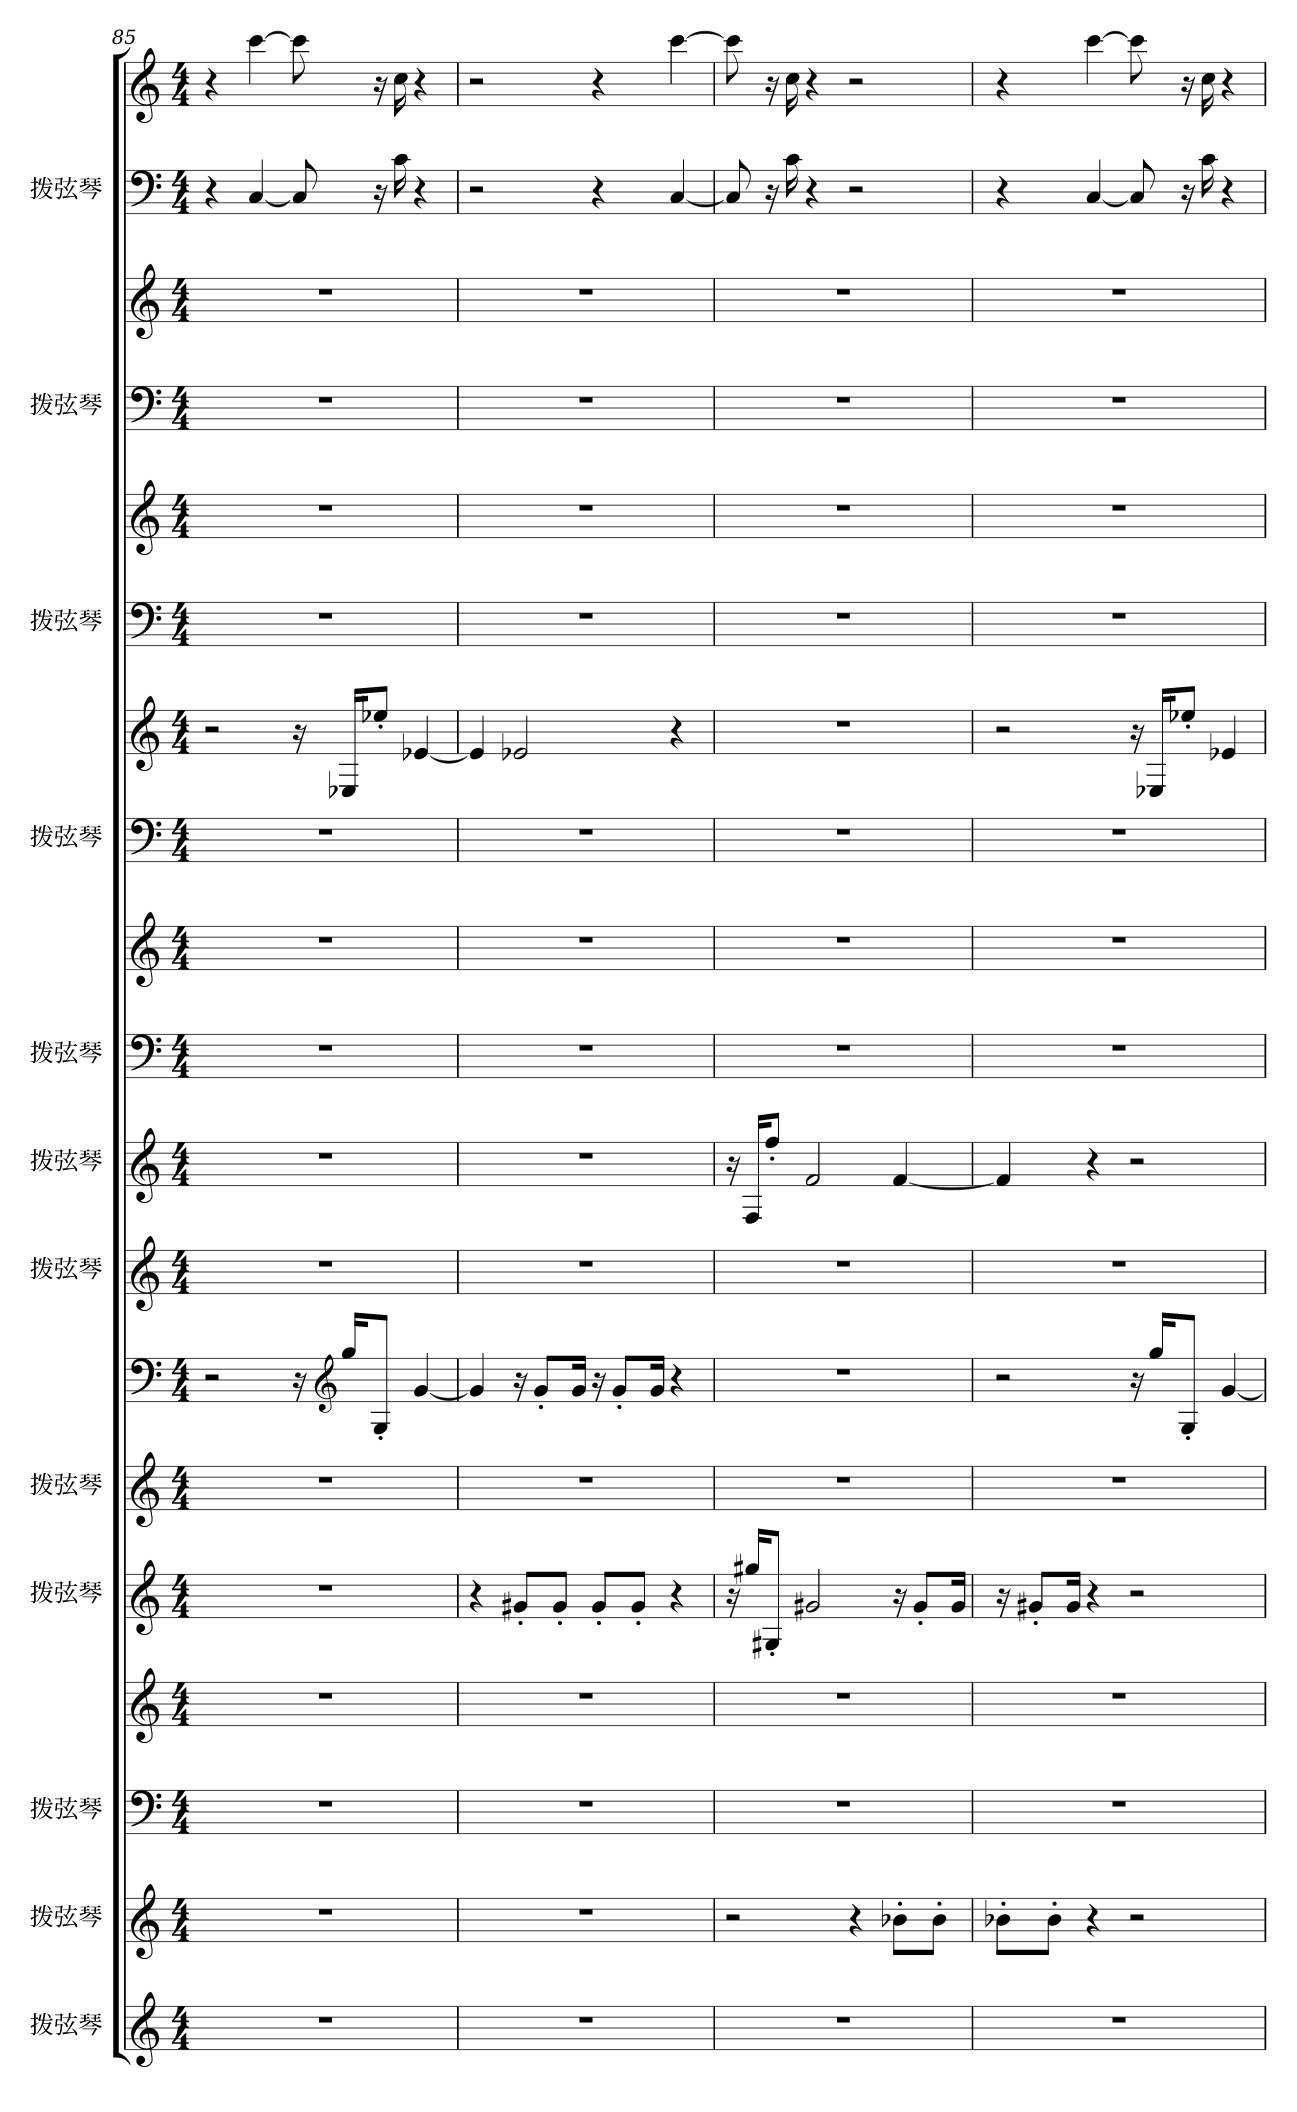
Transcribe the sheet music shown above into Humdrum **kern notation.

**kern	**kern	**kern	**kern	**kern	**kern	**kern	**kern	**kern	**kern	**kern	**kern	**kern	**kern	**kern	**kern	**kern	**kern	**kern
*part12	*part11	*part10	*part10	*part9	*part8	*part8	*part7	*part6	*part5	*part5	*part4	*part4	*part3	*part3	*part2	*part2	*part1	*part1
*staff19	*staff18	*staff17	*staff16	*staff15	*staff14	*staff13	*staff12	*staff11	*staff10	*staff9	*staff8	*staff7	*staff6	*staff5	*staff4	*staff3	*staff2	*staff1
*I"拨弦琴	*I"拨弦琴	*I"拨弦琴	*	*I"拨弦琴	*I"拨弦琴	*	*I"拨弦琴	*I"拨弦琴	*I"拨弦琴	*	*I"拨弦琴	*	*I"拨弦琴	*	*I"拨弦琴	*	*I"拨弦琴	*
*clefG2	*clefG2	*clefF4	*clefG2	*clefG2	*clefG2	*clefF4	*clefG2	*clefG2	*clefF4	*clefG2	*clefF4	*clefG2	*clefF4	*clefG2	*clefF4	*clefG2	*clefF4	*clefG2
*k[]	*k[]	*k[]	*k[]	*k[]	*k[]	*k[]	*k[]	*k[]	*k[]	*k[]	*k[]	*k[]	*k[]	*k[]	*k[]	*k[]	*k[]	*k[]
*M4/4	*M4/4	*M4/4	*M4/4	*M4/4	*M4/4	*M4/4	*M4/4	*M4/4	*M4/4	*M4/4	*M4/4	*M4/4	*M4/4	*M4/4	*M4/4	*M4/4	*M4/4	*M4/4
=85	=85	=85	=85	=85	=85	=85	=85	=85	=85	=85	=85	=85	=85	=85	=85	=85	=85	=85
1r	1r	1r	1r	1r	1r	2r	1r	1r	1r	1r	1r	2r	1r	1r	1r	1r	4r	4r
.	.	.	.	.	.	.	.	.	.	.	.	.	.	.	.	.	[4C/	[4ccc\
.	.	.	.	.	.	16r	.	.	.	.	.	16r	.	.	.	.	8C/]	8ccc\]
*	*	*	*	*	*	*clefG2	*	*	*	*	*	*	*	*	*	*	*	*
.	.	.	.	.	.	16gg/KL	.	.	.	.	.	16E-X/KL	.	.	.	.	.	.
.	.	.	.	.	.	8G'/J	.	.	.	.	.	8ee-X'/J	.	.	.	.	16r	16r
.	.	.	.	.	.	.	.	.	.	.	.	.	.	.	.	.	16c\	16cc\
.	.	.	.	.	.	[4g/	.	.	.	.	.	[4e-X/	.	.	.	.	4r	4r
=86	=86	=86	=86	=86	=86	=86	=86	=86	=86	=86	=86	=86	=86	=86	=86	=86	=86	=86
1r	1r	1r	1r	4r	1r	4g/]	1r	1r	1r	1r	1r	4e-/]	1r	1r	1r	1r	2r	2r
.	.	.	.	8g#X'/L	.	16r	.	.	.	.	.	2e-X/	.	.	.	.	.	.
.	.	.	.	.	.	8g'/L	.	.	.	.	.	.	.	.	.	.	.	.
.	.	.	.	8g#'/J	.	.	.	.	.	.	.	.	.	.	.	.	.	.
.	.	.	.	.	.	16g/Jk	.	.	.	.	.	.	.	.	.	.	.	.
.	.	.	.	8g#'/L	.	16r	.	.	.	.	.	.	.	.	.	.	4r	4r
.	.	.	.	.	.	8g'/L	.	.	.	.	.	.	.	.	.	.	.	.
.	.	.	.	8g#'/J	.	.	.	.	.	.	.	.	.	.	.	.	.	.
.	.	.	.	.	.	16g/Jk	.	.	.	.	.	.	.	.	.	.	.	.
.	.	.	.	4r	.	4r	.	.	.	.	.	4r	.	.	.	.	[4C/	[4ccc\
!!LO:PB:g=z
=87	=87	=87	=87	=87	=87	=87	=87	=87	=87	=87	=87	=87	=87	=87	=87	=87	=87	=87
1r	2r	1r	1r	16r	1r	1r	1r	16r	1r	1r	1r	1r	1r	1r	1r	1r	8C/]	8ccc\]
.	.	.	.	16gg#X/KL	.	.	.	16F/KL	.	.	.	.	.	.	.	.	.	.
.	.	.	.	8G#X'/J	.	.	.	8ff'/J	.	.	.	.	.	.	.	.	16r	16r
.	.	.	.	.	.	.	.	.	.	.	.	.	.	.	.	.	16c\	16cc\
.	.	.	.	2g#X/	.	.	.	2f/	.	.	.	.	.	.	.	.	4r	4r
.	4r	.	.	.	.	.	.	.	.	.	.	.	.	.	.	.	2r	2r
.	8b-X'\L	.	.	16r	.	.	.	[4f/	.	.	.	.	.	.	.	.	.	.
.	.	.	.	8g#'/L	.	.	.	.	.	.	.	.	.	.	.	.	.	.
.	8b-'\J	.	.	.	.	.	.	.	.	.	.	.	.	.	.	.	.	.
.	.	.	.	16g#/Jk	.	.	.	.	.	.	.	.	.	.	.	.	.	.
=88	=88	=88	=88	=88	=88	=88	=88	=88	=88	=88	=88	=88	=88	=88	=88	=88	=88	=88
1r	8b-X'\L	1r	1r	16r	1r	2r	1r	4f/]	1r	1r	1r	2r	1r	1r	1r	1r	4r	4r
.	.	.	.	8g#X'/L	.	.	.	.	.	.	.	.	.	.	.	.	.	.
.	8b-'\J	.	.	.	.	.	.	.	.	.	.	.	.	.	.	.	.	.
.	.	.	.	16g#/Jk	.	.	.	.	.	.	.	.	.	.	.	.	.	.
.	4r	.	.	4r	.	.	.	4r	.	.	.	.	.	.	.	.	[4C/	[4ccc\
.	2r	.	.	2r	.	16r	.	2r	.	.	.	16r	.	.	.	.	8C/]	8ccc\]
.	.	.	.	.	.	16gg/KL	.	.	.	.	.	16E-X/KL	.	.	.	.	.	.
.	.	.	.	.	.	8G'/J	.	.	.	.	.	8ee-X'/J	.	.	.	.	16r	16r
.	.	.	.	.	.	.	.	.	.	.	.	.	.	.	.	.	16c\	16cc\
.	.	.	.	.	.	[4g/	.	.	.	.	.	4e-X/	.	.	.	.	4r	4r
=	=	=	=	=	=	=	=	=	=	=	=	=	=	=	=	=	=	=
*-	*-	*-	*-	*-	*-	*-	*-	*-	*-	*-	*-	*-	*-	*-	*-	*-	*-	*-
